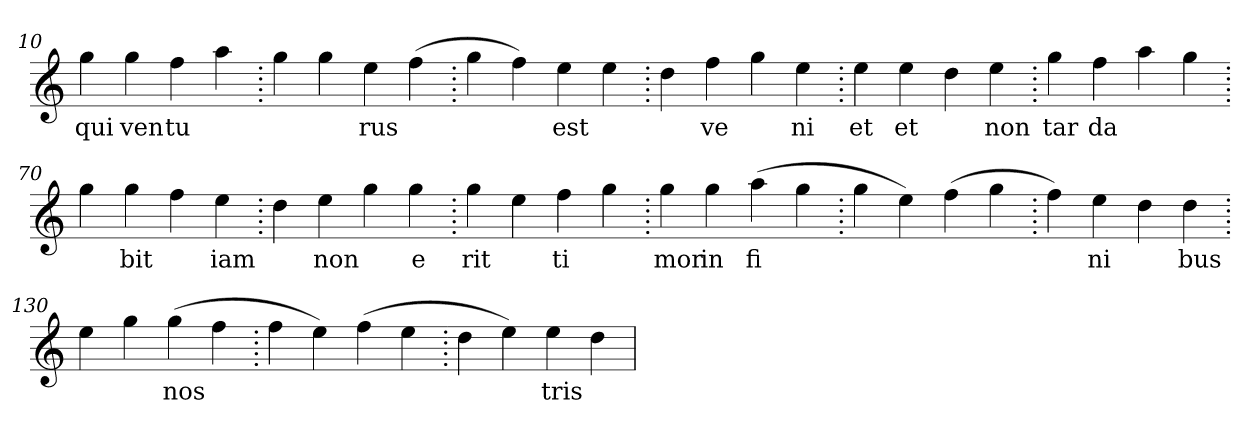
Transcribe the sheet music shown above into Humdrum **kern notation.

**kern	**text
*part1	*part1
*staff1	*staff1
*clefG2	*
=10.	=10.
4gg	qui
4gg	ven
4ff	tu
4aa	.
=20.	=20.
4gg	.
4gg	.
4ee	rus
(>4ff	.
=30.	=30.
4gg	.
4ff)	.
4ee	est
4ee	.
=40.	=40.
4dd	.
4ff	ve
4gg	.
4ee	ni
=50.	=50.
4ee	et
4ee	et
4dd	.
4ee	non
=60.	=60.
4gg	tar
4ff	da
4aa	.
4gg	.
=70.	=70.
4gg	.
4gg	bit
4ff	.
4ee	iam
=80.	=80.
4dd	.
4ee	non
4gg	.
4gg	e
=90.	=90.
4gg	rit
4ee	.
4ff	ti
4gg	.
=100.	=100.
4gg	mor
4gg	in
(>4aa	fi
4gg	.
=110.	=110.
4gg	.
4ee)	.
(>4ff	.
4gg	.
=120.	=120.
4ff)	.
4ee	ni
4dd	.
4dd	bus
=130.	=130.
4ee	.
4gg	.
(>4gg	nos
4ff	.
=140.	=140.
4ff	.
4ee)	.
(>4ff	.
4ee	.
=150.	=150.
4dd	.
4ee)	.
4ee	tris
4dd	.
=	=
*-	*-
